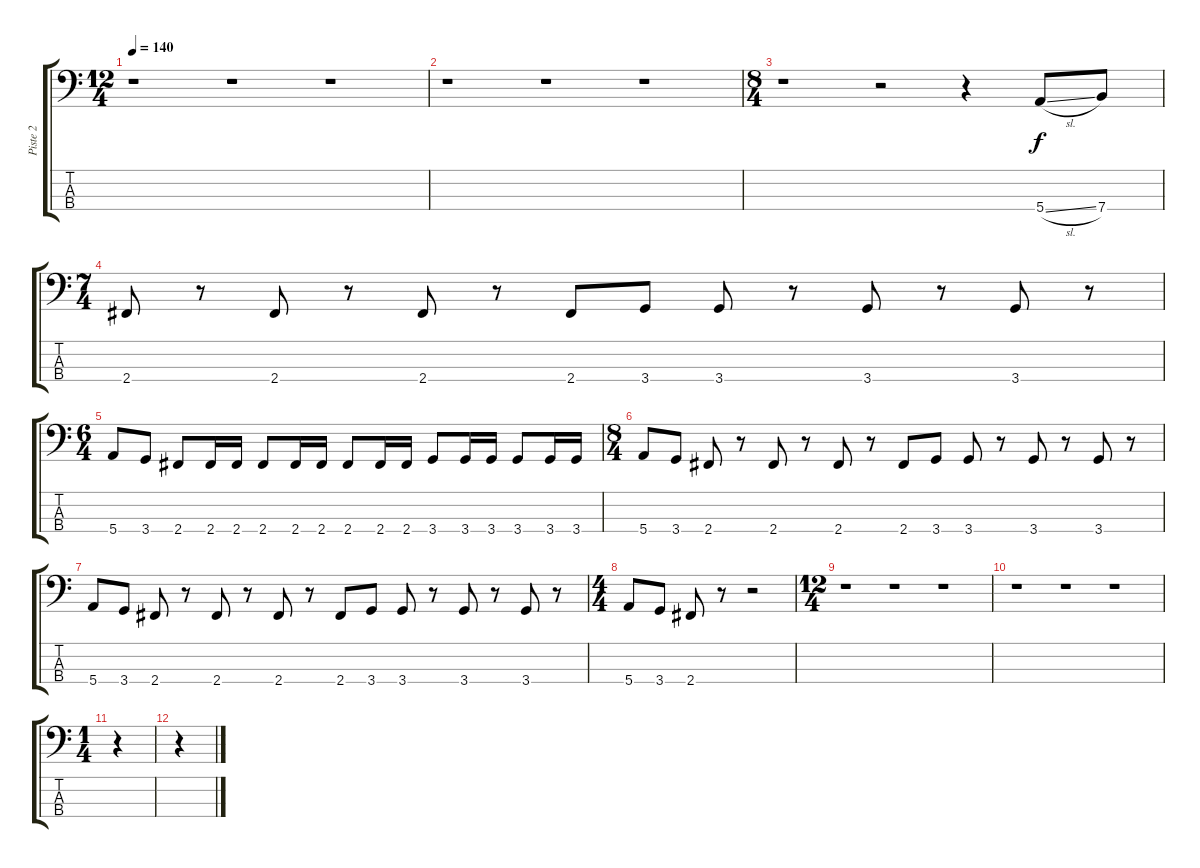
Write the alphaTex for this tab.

\track ("Piste 2" "Piste 2") {instrument electricbassfinger}
\staff {score tabs}
\tuning (G2 D2 A1 E1) {hide}
\ts (12 4)
\tempo 140
\clef f4
\ks c
r.1{dy f instrument electricbassfinger} r.1 r.1 |
r.1 r.1 r.1 |
\ts (8 4)
r.1 r.2 r.4 5.4{sl}.8 7.4.8 |
\ts (7 4)
2.4.8 r.8 2.4.8 r.8 2.4.8 r.8 2.4.8 3.4.8 3.4.8 r.8 3.4.8 r.8 3.4.8 r.8 |
\ts (6 4)
5.4.8 3.4.8 2.4.8 2.4.16 2.4.16 2.4.8 2.4.16 2.4.16 2.4.8 2.4.16 2.4.16 3.4.8 3.4.16 3.4.16 3.4.8 3.4.16 3.4.16 |
\ts (8 4)
5.4.8 3.4.8 2.4.8 r.8 2.4.8 r.8 2.4.8 r.8 2.4.8 3.4.8 3.4.8 r.8 3.4.8 r.8 3.4.8 r.8 |
5.4.8 3.4.8 2.4.8 r.8 2.4.8 r.8 2.4.8 r.8 2.4.8 3.4.8 3.4.8 r.8 3.4.8 r.8 3.4.8 r.8 |
\ts (4 4)
5.4.8 3.4.8 2.4.8 r.8 r.2 |
\ts (12 4)
r.1 r.1 r.1 |
r.1 r.1 r.1 |
\ts (1 4)
r.4 |
r.4
